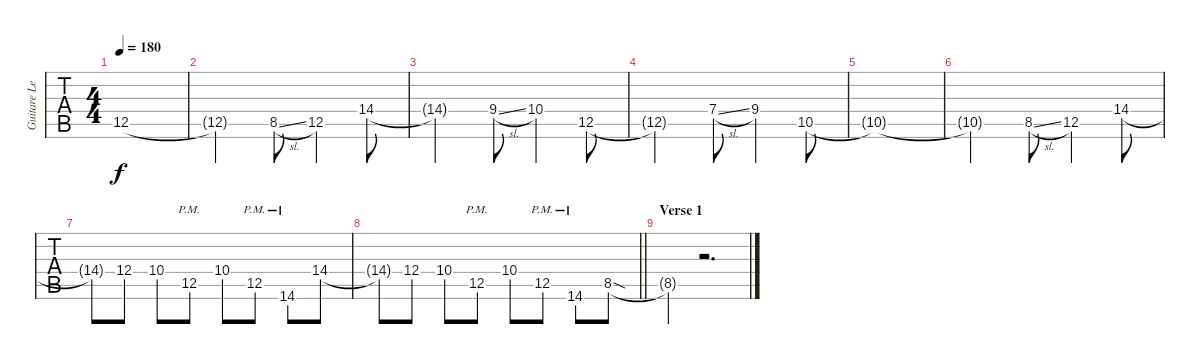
\track ("Guitare Lead 1" "Guitare Le") {instrument distortionguitar}
\staff {tabs}
\tuning (D4 A3 F3 C3 G2 C2) {hide}
\ts (4 4)
\tempo 180
\clef g2
\ks c
12.5{t}.1{dy f} |
12.5{t}.2 8.5{sl}.8 12.5.4 14.4.8 |
14.4{t}.2 9.4{sl}.8 10.4.4 12.5.8 |
12.5{t}.2 7.4{sl}.8 9.4.4 10.5.8 |
10.5{t}.1 |
10.5{t}.2 8.5{sl}.8 12.5.4 14.4.8 |
14.4{t}.8 12.4.8 10.4.8 12.5{pm}.8 10.4.8 12.5{pm}.8 14.6{pm}.8 14.4.8 |
\barLineRight lightlight
14.4{t}.8 12.4.8 10.4.8 12.5{pm}.8 10.4.8 12.5{pm}.8 14.6{pm}.8 8.5{sod}.8 |
\section ("" "Verse 1")
8.5{t}.4 r.2{d}
